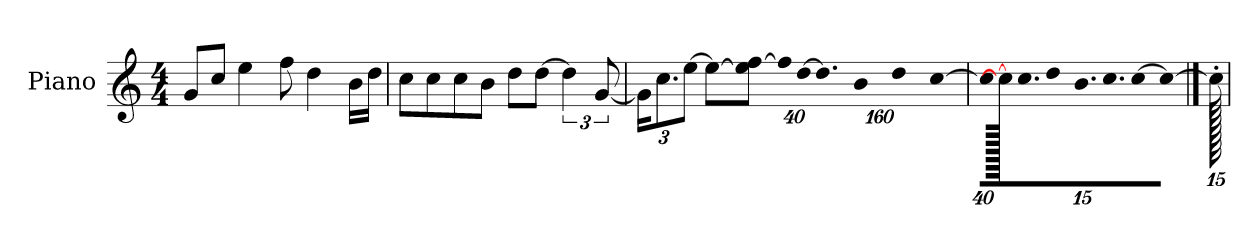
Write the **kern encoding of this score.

**kern
*part1
*staff1
*I"Piano
*I'P-no
*clefG2
*k[]
*M4/4
*MM90
=1
8g/L
8cc/J
4ee\
8ff\
4dd\
16b\LL
16dd\JJ
=2
8cc\L
8cc\
8cc\
8b\J
8dd\L
[8dd\J
6dd\]
[12g/
=3
*Xbrackettup
24g\KL]
12.cc\
[12ee\J
8ee\L_
8ee\] [8ff\J
!LO:N:vis=32
640%23ff\LLL]
!LO:N:vis=32
[640%23dd\JJ
!LO:N:vis=8.
640%137dd\]
!LO:N:vis=16
1920%137b\L
!LO:N:vis=32
640%23dd\K
[384%41cc\J
=4
!LO:N:vis=32
640%23cc\KLL]
1920cc\_
!LO:N:vis=16.
960%103cc\J
!LO:N:vis=8
960%137dd\
!LO:N:vis=16.
960%103b\L
!LO:N:vis=16.
960%103cc\JJ
[480%17cc\
640%297cc\_
==5
1920cc'\]
=
*-
